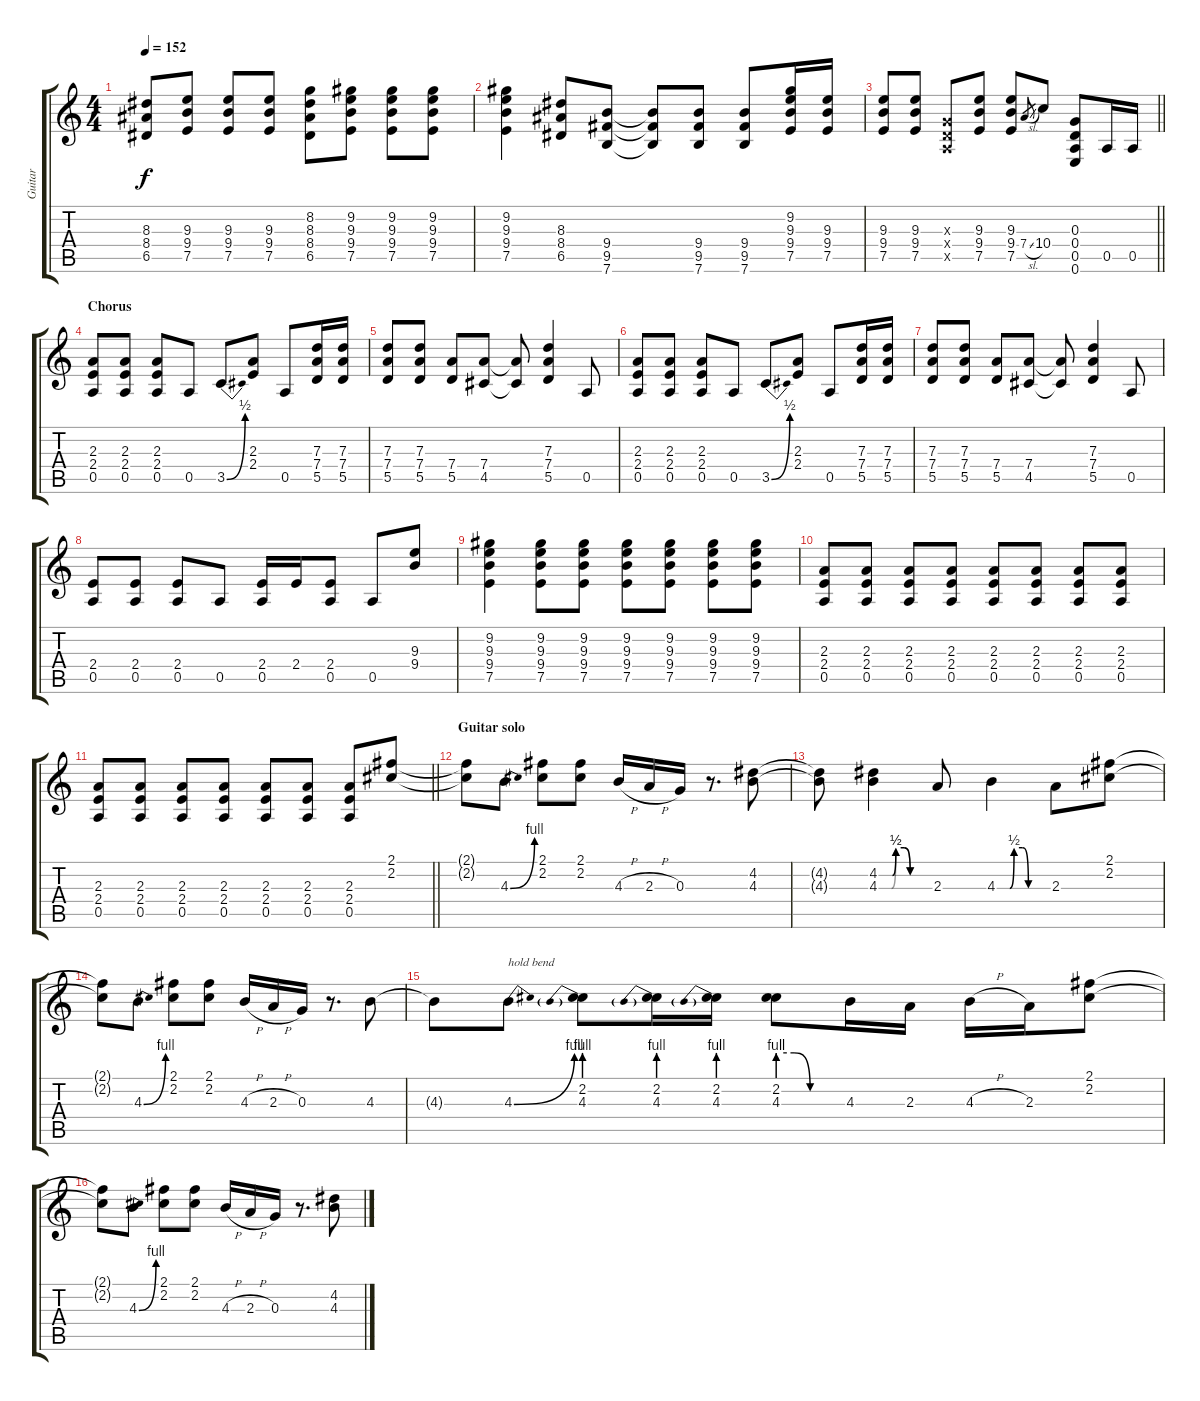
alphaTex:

\track ("Guitar" "Guitar") {instrument distortionguitar}
\staff {score tabs}
\tuning (E4 B3 G3 D3 A2 E2) {hide}
\ts (4 4)
\tempo 152
\clef g2
\ks c
(8.3 8.4 6.5).8{dy f} (9.3 9.4 7.5).8 (9.3 9.4 7.5).8 (9.3 9.4 7.5).8 (8.2 8.3 8.4 6.5).8 (9.2 9.3 9.4 7.5).8 (9.2 9.3 9.4 7.5).8 (9.2 9.3 9.4 7.5).8 |
(9.2 9.3 9.4 7.5).4 (8.3 8.4 6.5).8 (9.4 9.5 7.6).8 (9.4{t} 9.5{t} 7.6{t}).8 (9.4 9.5 7.6).8 (9.4 9.5 7.6).8 (9.2 9.3 9.4 7.5).16 (9.3 9.4 7.5).16 |
\barLineRight lightlight
(9.3 9.4 7.5).8 (9.3 9.4 7.5).8 (0.3{x} 0.4{x} 0.5{x}).8 (9.3 9.4 7.5).8 (9.3 9.4 7.5).8 7.4{sl}.8{gr} 10.4.8 (0.3 0.4 0.5 0.6).8 0.5.16 0.5.16 |
\section ("" "Chorus")
(2.3 2.4 0.5).8 (2.3 2.4 0.5).8 (2.3 2.4 0.5).8 0.5.8 3.5{be (bend 0 0 60 2)}.8 (2.3 2.4).8 0.5.8 (7.3 7.4 5.5).16 (7.3 7.4 5.5).16 |
(7.3 7.4 5.5).8 (7.3 7.4 5.5).8 (7.4 5.5).8 (7.4 4.5).8 (7.4{t} 4.5{t}).8 (7.3 7.4 5.5).4 0.5.8 |
(2.3 2.4 0.5).8 (2.3 2.4 0.5).8 (2.3 2.4 0.5).8 0.5.8 3.5{be (bend 0 0 60 2)}.8 (2.3 2.4).8 0.5.8 (7.3 7.4 5.5).16 (7.3 7.4 5.5).16 |
(7.3 7.4 5.5).8 (7.3 7.4 5.5).8 (7.4 5.5).8 (7.4 4.5).8 (7.4{t} 4.5{t}).8 (7.3 7.4 5.5).4 0.5.8 |
(2.4 0.5).8 (2.4 0.5).8 (2.4 0.5).8 0.5.8 (2.4 0.5).16 2.4.16 (2.4 0.5).8 0.5.8 (9.3 9.4).8 |
(9.2 9.3 9.4 7.5).4 (9.2 9.3 9.4 7.5).8 (9.2 9.3 9.4 7.5).8 (9.2 9.3 9.4 7.5).8 (9.2 9.3 9.4 7.5).8 (9.2 9.3 9.4 7.5).8 (9.2 9.3 9.4 7.5).8 |
(2.3 2.4 0.5).8 (2.3 2.4 0.5).8 (2.3 2.4 0.5).8 (2.3 2.4 0.5).8 (2.3 2.4 0.5).8 (2.3 2.4 0.5).8 (2.3 2.4 0.5).8 (2.3 2.4 0.5).8 |
\barLineRight lightlight
(2.3 2.4 0.5).8 (2.3 2.4 0.5).8 (2.3 2.4 0.5).8 (2.3 2.4 0.5).8 (2.3 2.4 0.5).8 (2.3 2.4 0.5).8 (2.3 2.4 0.5).8 (2.1 2.2).8 |
\section ("" "Guitar solo")
(2.1{t} 2.2{t}).8 4.3{be (bend 0 0 60 4)}.8 (2.1 2.2).8 (2.1 2.2).8 4.3{h}.16 2.3{h}.16 0.3.16 r.8{d} (4.2 4.3).8 |
(4.2{t} 4.3{t}).8 (4.2{be (custom 0 0 16 0 20 2 30 2 37 0 60 0)} 4.3{be (custom 0 0 15 0 20 2 30 2 37 0 45 0 60 0)}).4 2.3.8 4.3{be (custom 0 0 15 0 20 2 30 2 37 0 45 0 60 0)}.4 2.3.8 (2.1 2.2).8 |
(2.1{t} 2.2{t}).8 4.3{be (bend 0 0 60 4)}.8 (2.1 2.2).8 (2.1 2.2).8 4.3{h}.16 2.3{h}.16 0.3.16 r.8{d} 4.3.8 |
4.3{t}.8 4.3{be (bend 0 0 60 4)}.8{txt "hold bend"} (2.2 4.3{be (prebend 0 4 60 4)}).8 (2.2 4.3{be (prebend 0 4 60 4)}).16 (2.2 4.3{be (prebend 0 4 60 4)}).16 (2.2 4.3{be (custom 0 4 15 4 30 0 60 0)}).8 4.3.16 2.3.16 4.3{h}.16 2.3.16 (2.1 2.2).8 |
(2.1{t} 2.2{t}).8 4.3{be (bend 0 0 60 4)}.8 (2.1 2.2).8 (2.1 2.2).8 4.3{h}.16 2.3{h}.16 0.3.16 r.8{d} (4.2 4.3).8
